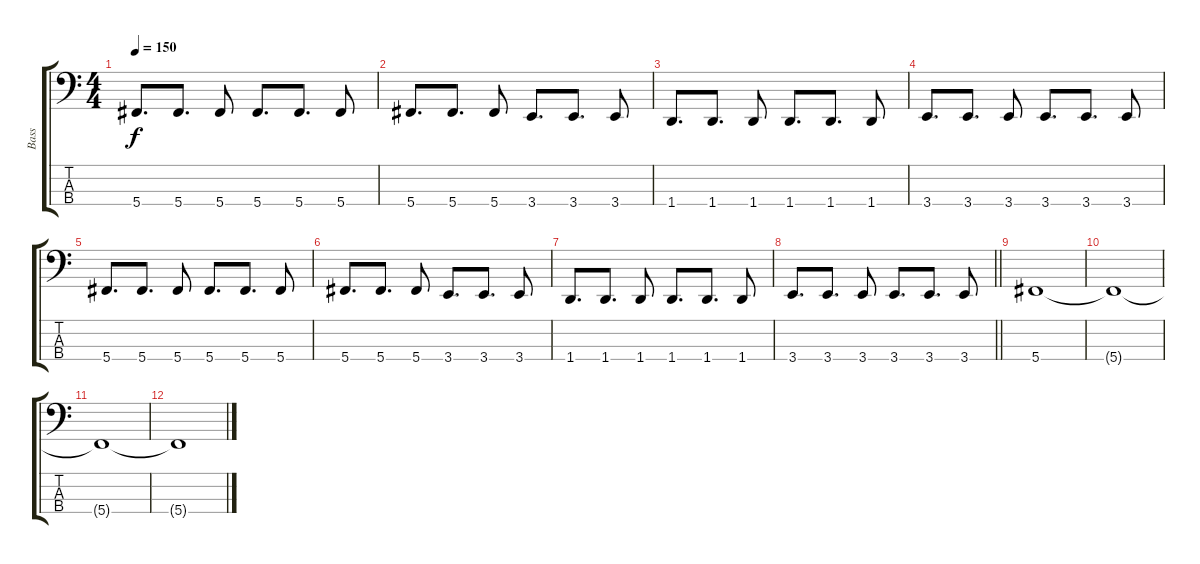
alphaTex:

\track ("Bass" "Bass") {instrument electricbasspick}
\staff {score tabs}
\tuning (Gb2 Db2 Ab1 Db1) {hide}
\ts (4 4)
\section ("" "")
\tempo 150
\clef f4
\ks c
5.4.8{d dy f} 5.4.8{d} 5.4.8 5.4.8{d} 5.4.8{d} 5.4.8 |
5.4.8{d} 5.4.8{d} 5.4.8 3.4.8{d} 3.4.8{d} 3.4.8 |
1.4.8{d} 1.4.8{d} 1.4.8 1.4.8{d} 1.4.8{d} 1.4.8 |
3.4.8{d} 3.4.8{d} 3.4.8 3.4.8{d} 3.4.8{d} 3.4.8 |
5.4.8{d} 5.4.8{d} 5.4.8 5.4.8{d} 5.4.8{d} 5.4.8 |
5.4.8{d} 5.4.8{d} 5.4.8 3.4.8{d} 3.4.8{d} 3.4.8 |
1.4.8{d} 1.4.8{d} 1.4.8 1.4.8{d} 1.4.8{d} 1.4.8 |
\barLineRight lightlight
3.4.8{d} 3.4.8{d} 3.4.8 3.4.8{d} 3.4.8{d} 3.4.8 |
\section ("" "")
5.4.1 |
5.4{t}.1 |
5.4{t}.1 |
5.4{t}.1
